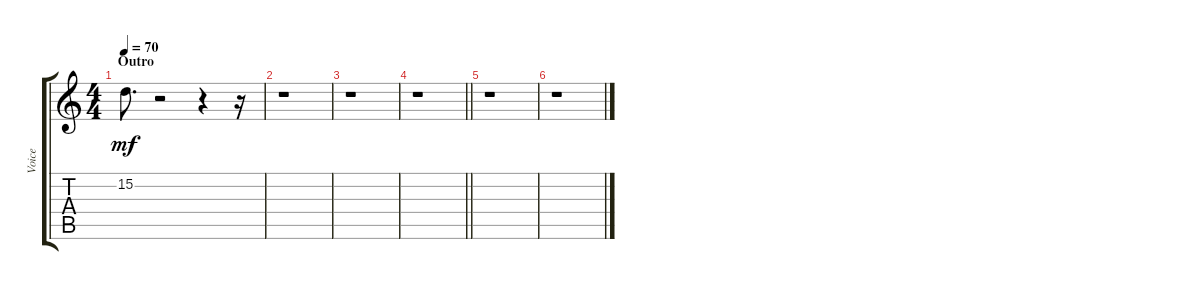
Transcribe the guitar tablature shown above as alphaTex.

\track ("Voice" "Voice") {instrument acousticgrandpiano}
\staff {score tabs}
\tuning (E4 B3 G3 D3 A2 E2) {hide}
\ts (4 4)
\section ("" "Outro")
\tempo 70
\clef g2
\ks c
15.2.8{d dy mf} r.2 r.4 r.16 |
r.1 |
r.1 |
\barLineRight lightlight
r.1 |
r.1 |
r.1
